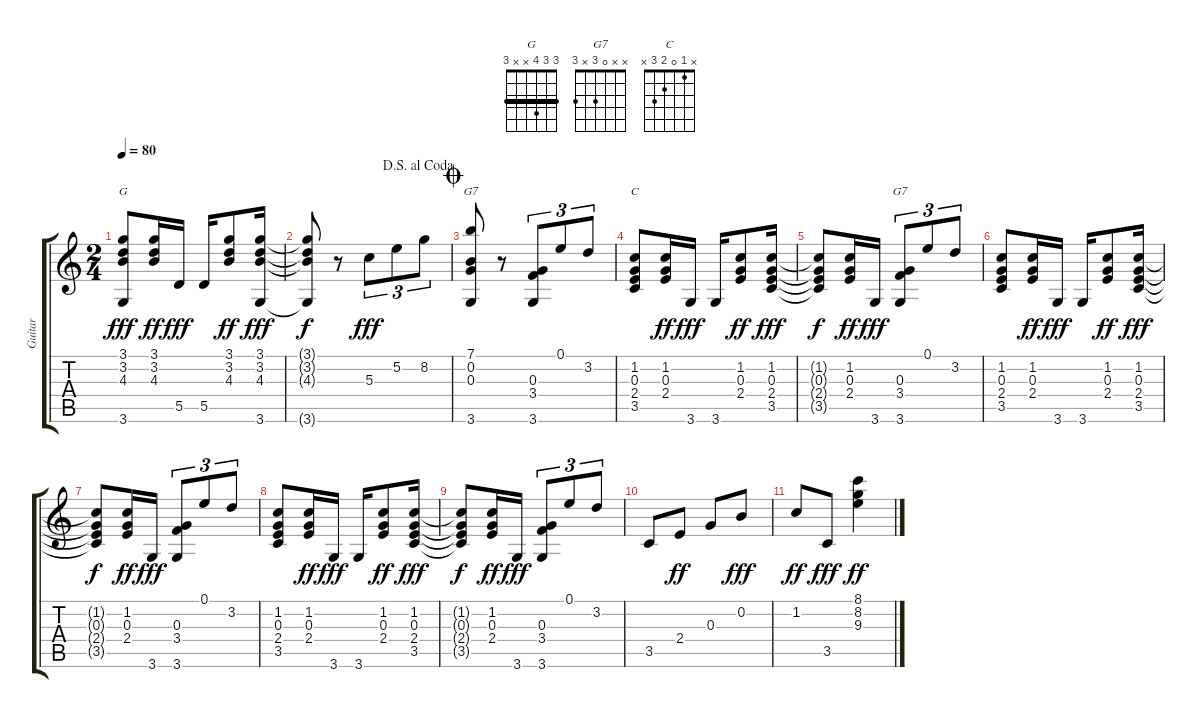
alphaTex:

\track ("Guitar" "Guitar") {instrument acousticguitarnylon}
\staff {score tabs}
\tuning (E4 B3 G3 D3 A2 E2) {hide}
\chord ("G" 3 3 4 x x 3) {barre 3}
\chord ("G7" 1 0 0 0 2 3)
\chord ("C" x 1 0 2 3 x)
\chord ("G7" x x 0 3 x 3)
\ts (2 4)
\tempo 80
\clef g2
\ks c
(3.1 3.2 4.3 3.6).8{ch "G" dy fff} (3.1 3.2 4.3).16{dy ff} 5.5.16{dy fff} 5.5.16 (3.1 3.2 4.3).8{dy ff} (3.1 3.2 4.3 3.6).16{dy fff} |
\jump dalsegnoalcoda
(3.1{t} 3.2{t} 4.3{t} 3.6{t}).8{dy f} r.8 5.3.8{tu (3 2) dy fff} 5.2.8{tu (3 2)} 8.2.8{tu (3 2)} |
\jump coda
(7.1 0.2 0.3 3.6).8{ch "G7"} r.8 (0.3 3.4 3.6).8{tu (3 2)} 0.1.8{tu (3 2)} 3.2.8{tu (3 2)} |
(1.2 0.3 2.4 3.5).8{ch "C"} (1.2 0.3 2.4).16{dy ff} 3.6.16{dy fff} 3.6.16 (1.2 0.3 2.4).8{dy ff} (1.2 0.3 2.4 3.5).16{dy fff} |
(1.2{t} 0.3{t} 2.4{t} 3.5{t}).8{dy f} (1.2 0.3 2.4).16{dy ff} 3.6.16{dy fff} (0.3 3.4 3.6).8{tu (3 2) ch "G7"} 0.1.8{tu (3 2)} 3.2.8{tu (3 2)} |
(1.2 0.3 2.4 3.5).8 (1.2 0.3 2.4).16{dy ff} 3.6.16{dy fff} 3.6.16 (1.2 0.3 2.4).8{dy ff} (1.2 0.3 2.4 3.5).16{dy fff} |
(1.2{t} 0.3{t} 2.4{t} 3.5{t}).8{dy f} (1.2 0.3 2.4).16{dy ff} 3.6.16{dy fff} (0.3 3.4 3.6).8{tu (3 2)} 0.1.8{tu (3 2)} 3.2.8{tu (3 2)} |
(1.2 0.3 2.4 3.5).8 (1.2 0.3 2.4).16{dy ff} 3.6.16{dy fff} 3.6.16 (1.2 0.3 2.4).8{dy ff} (1.2 0.3 2.4 3.5).16{dy fff} |
(1.2{t} 0.3{t} 2.4{t} 3.5{t}).8{dy f} (1.2 0.3 2.4).16{dy ff} 3.6.16{dy fff} (0.3 3.4 3.6).8{tu (3 2)} 0.1.8{tu (3 2)} 3.2.8{tu (3 2)} |
3.5.8 2.4.8{dy ff} 0.3.8 0.2.8{dy fff} |
1.2.8{dy ff} 3.5.8{dy fff} (8.1 8.2 9.3).4{dy ff}
